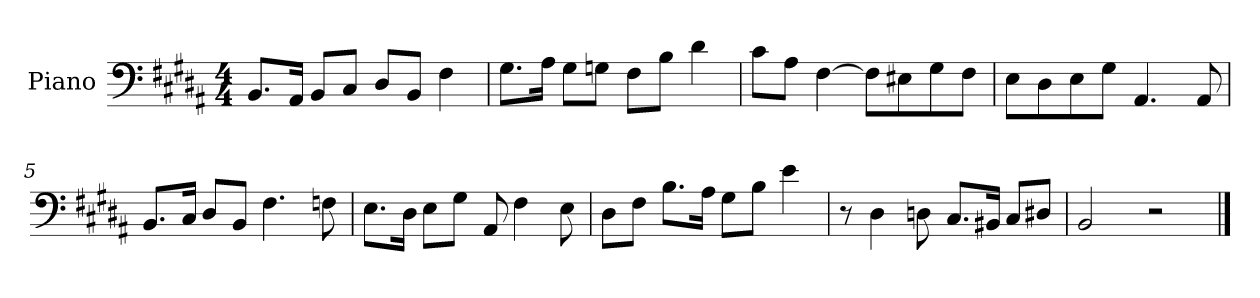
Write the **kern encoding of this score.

**kern
*part1
*staff1
*I"Piano
*I'Pno
*clefF4
*k[f#c#g#d#a#]
*M4/4
=1
8.BB/L
16AA#/Jk
8BB/L
8C#/J
8D#/L
8BB/J
4F#\
=2
8.G#\L
16A#\Jk
8G#\L
8Gn\J
8F#\L
8B\J
4d#\
=3
8c#\L
8A#\J
[4F#\
8F#\L]
8E#X\
8G#\
8F#\J
=4
8E\L
8D#\
8E\
8G#\J
4.AA#/
8AA#/
=5
8.BB/L
16C#/Jk
8D#/L
8BB/J
4.F#\
8Fn\
=6
8.E\L
16D#\Jk
8E\L
8G#\J
8AA#/
4F#\
8E\
=7
8D#\L
8F#\J
8.B\L
16A#\Jk
8G#\L
8B\J
4e\
=8
8r
4D#\
8Dn\
8.C#/L
16BB#X/Jk
8C#/L
8D#X/J
=9
2BB/
2r
==
*-
